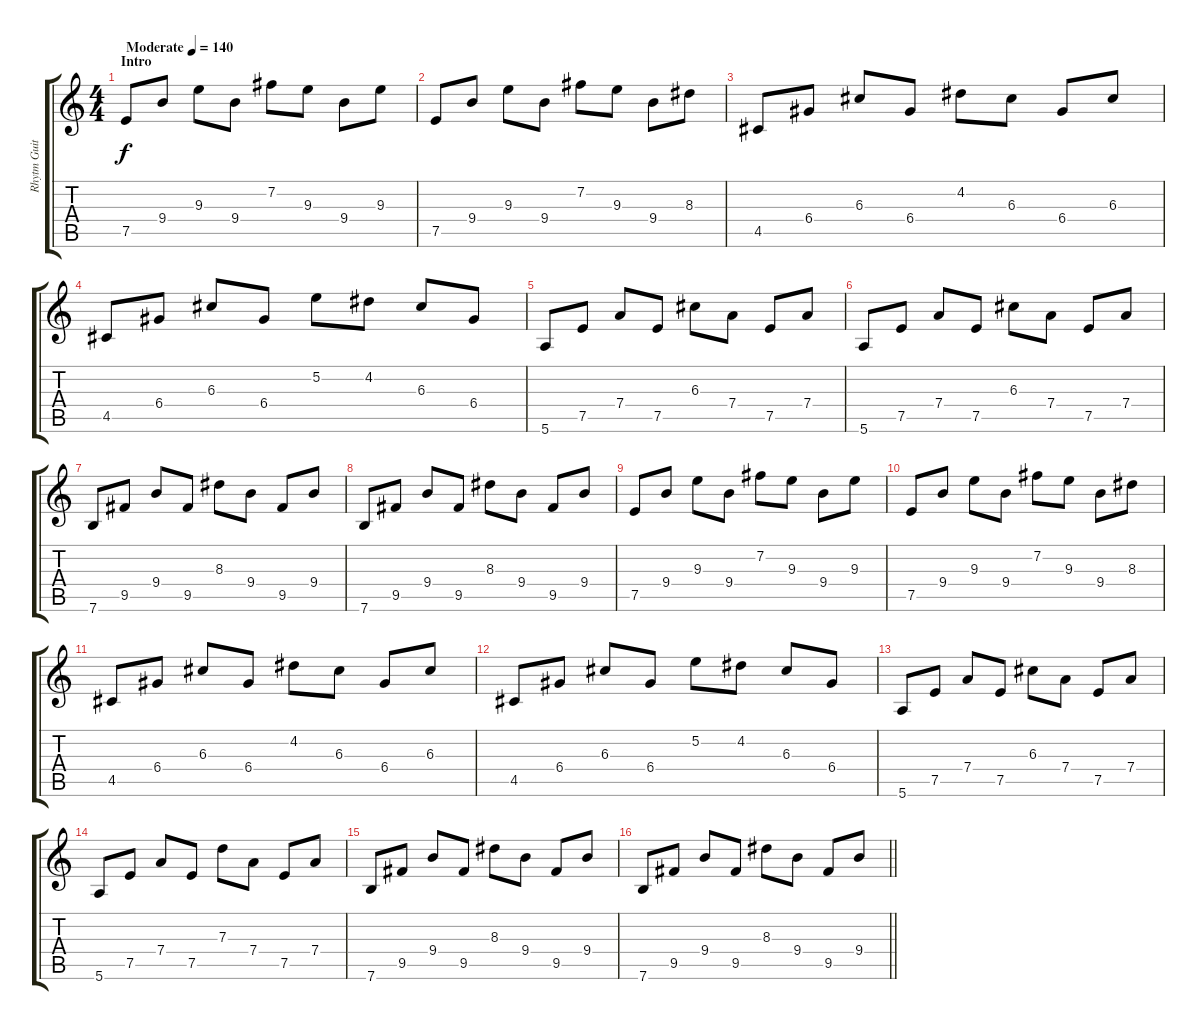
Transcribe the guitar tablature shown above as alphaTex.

\track ("Rhytm Guitar" "Rhytm Guit") {instrument electricguitarmuted}
\staff {score tabs}
\tuning (E4 B3 G3 D3 A2 E2) {hide}
\ts (4 4)
\section ("" "Intro")
\tempo (140 "Moderate")
\clef g2
\ks c
7.5.8{dy f instrument electricguitarmuted} 9.4.8 9.3.8 9.4.8 7.2.8 9.3.8 9.4.8 9.3.8 |
7.5.8 9.4.8 9.3.8 9.4.8 7.2.8 9.3.8 9.4.8 8.3.8 |
4.5.8 6.4.8 6.3.8 6.4.8 4.2.8 6.3.8 6.4.8 6.3.8 |
4.5.8 6.4.8 6.3.8 6.4.8 5.2.8 4.2.8 6.3.8 6.4.8 |
5.6.8 7.5.8 7.4.8 7.5.8 6.3.8 7.4.8 7.5.8 7.4.8 |
5.6.8 7.5.8 7.4.8 7.5.8 6.3.8 7.4.8 7.5.8 7.4.8 |
7.6.8 9.5.8 9.4.8 9.5.8 8.3.8 9.4.8 9.5.8 9.4.8 |
7.6.8 9.5.8 9.4.8 9.5.8 8.3.8 9.4.8 9.5.8 9.4.8 |
7.5.8 9.4.8 9.3.8 9.4.8 7.2.8 9.3.8 9.4.8 9.3.8 |
7.5.8 9.4.8 9.3.8 9.4.8 7.2.8 9.3.8 9.4.8 8.3.8 |
4.5.8 6.4.8 6.3.8 6.4.8 4.2.8 6.3.8 6.4.8 6.3.8 |
4.5.8 6.4.8 6.3.8 6.4.8 5.2.8 4.2.8 6.3.8 6.4.8 |
5.6.8 7.5.8 7.4.8 7.5.8 6.3.8 7.4.8 7.5.8 7.4.8 |
5.6.8 7.5.8 7.4.8 7.5.8 7.3.8 7.4.8 7.5.8 7.4.8 |
7.6.8 9.5.8 9.4.8 9.5.8 8.3.8 9.4.8 9.5.8 9.4.8 |
\barLineRight lightlight
7.6.8 9.5.8 9.4.8 9.5.8 8.3.8 9.4.8 9.5.8 9.4.8
